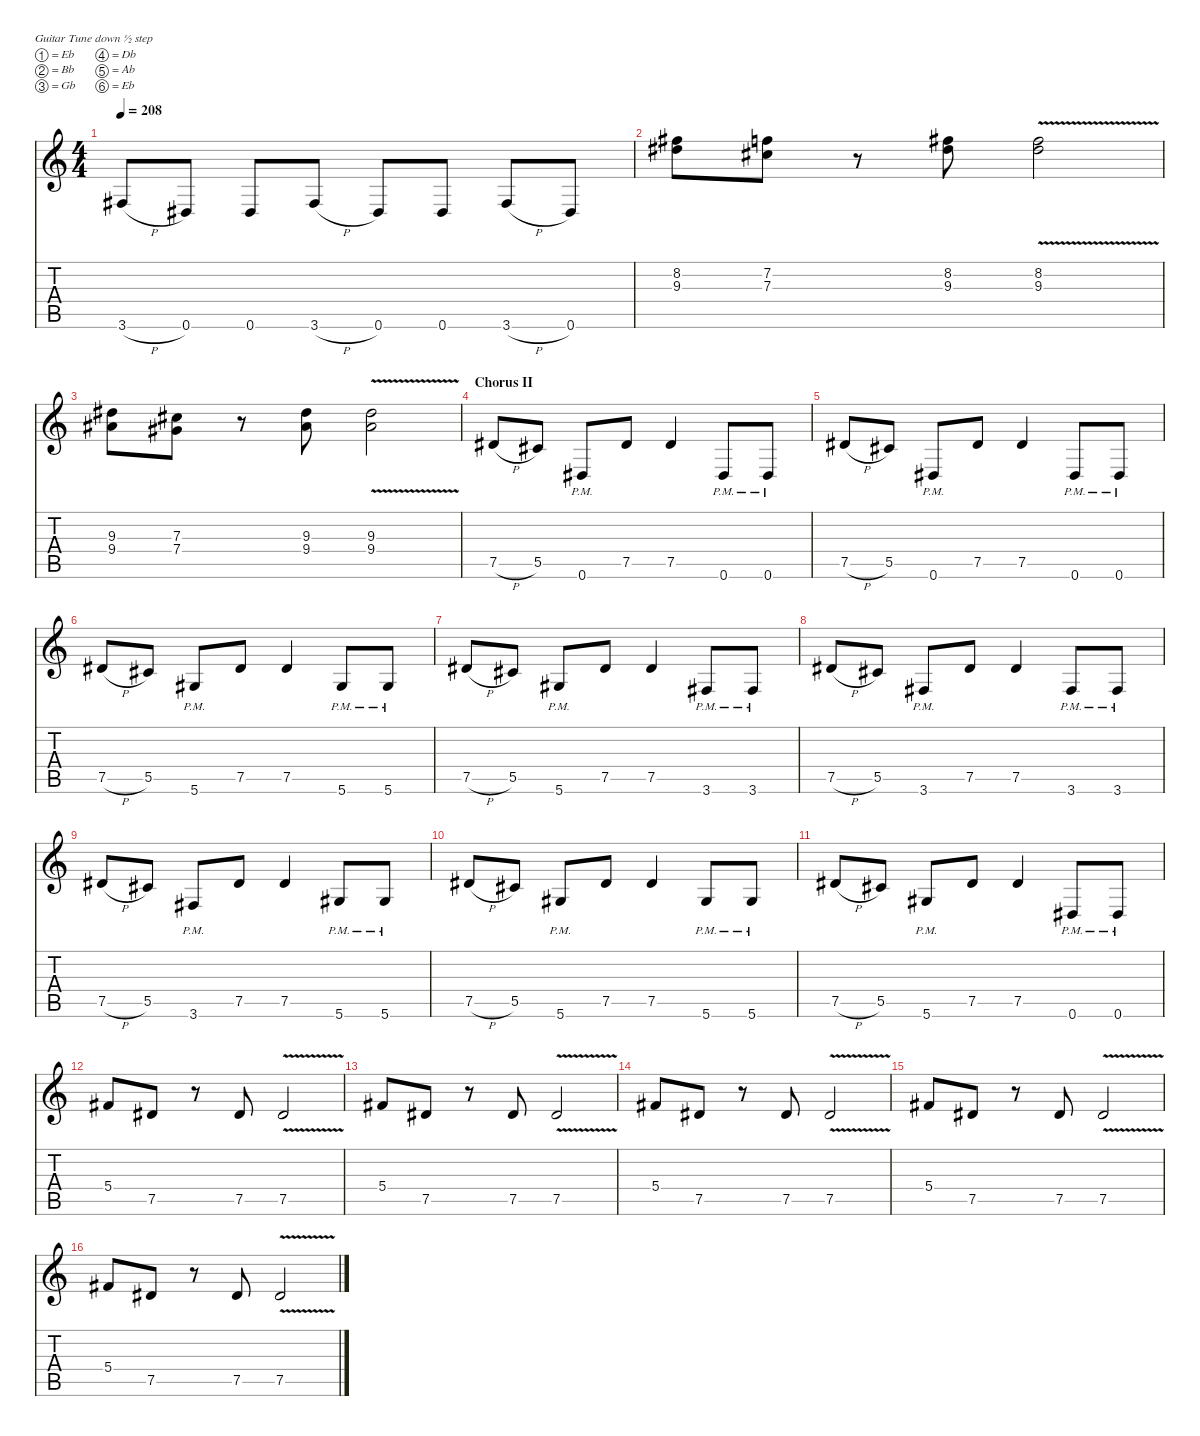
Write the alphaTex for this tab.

\defaultSystemsLayout 4
\hideDynamics
\bracketExtendMode nobrackets
\singleTrackTrackNamePolicy hidden
\multiTrackTrackNamePolicy hidden
\otherSystemsTrackNameOrientation horizontal
\track ("Rhythm Guitar 2 (Kirk)" "   ") {defaultSystemsLayout 4 multiBarRest instrument distortionguitar}
\staff {score tabs}
\tuning (Eb4 Bb3 Gb3 Db3 Ab2 Eb2)
\ts (4 4)
\tempo 208
\clef g2
\ks c
3.6{h acc #}.8{dy mf beam Up} 0.6{acc #}.8{beam Up} 0.6{acc #}.8{beam Up} 3.6{h acc #}.8{beam Up} 0.6{acc #}.8{beam Up} 0.6{acc #}.8{beam Up} 3.6{h acc #}.8{beam Up} 0.6{acc #}.8{beam Up} |
(8.2{acc #} 9.3{acc #}).8{beam Down} (7.2 7.3{acc #}).8{beam Down} r.8{beam Down} (8.2{acc #} 9.3{acc #}).8{beam Down} (8.2{v acc #} 9.3{v acc #}).2{beam Down} |
(9.3{acc #} 9.4{acc #}).8{beam Down} (7.3{acc #} 7.4{acc #}).8{beam Down} r.8{beam Down} (9.3{acc #} 9.4{acc #}).8{beam Down} (9.3{v acc #} 9.4{v acc #}).2{beam Down} |
\section ("" "Chorus II")
7.5{h acc #}.8{beam Up} 5.5{acc #}.8{beam Up} 0.6{pm acc #}.8{beam Up} 7.5{acc #}.8{beam Up} 7.5{acc #}.4{beam Up} 0.6{pm acc #}.8{beam Up} 0.6{pm acc #}.8{beam Up} |
7.5{h acc #}.8{beam Up} 5.5{acc #}.8{beam Up} 0.6{pm acc #}.8{beam Up} 7.5{acc #}.8{beam Up} 7.5{acc #}.4{beam Up} 0.6{pm acc #}.8{beam Up} 0.6{pm acc #}.8{beam Up} |
7.5{h acc #}.8{beam Up} 5.5{acc #}.8{beam Up} 5.6{pm acc #}.8{beam Up} 7.5{acc #}.8{beam Up} 7.5{acc #}.4{beam Up} 5.6{pm acc #}.8{beam Up} 5.6{pm acc #}.8{beam Up} |
7.5{h acc #}.8{beam Up} 5.5{acc #}.8{beam Up} 5.6{pm acc #}.8{beam Up} 7.5{acc #}.8{beam Up} 7.5{acc #}.4{beam Up} 3.6{pm acc #}.8{beam Up} 3.6{pm acc #}.8{beam Up} |
7.5{h acc #}.8{beam Up} 5.5{acc #}.8{beam Up} 3.6{pm acc #}.8{beam Up} 7.5{acc #}.8{beam Up} 7.5{acc #}.4{beam Up} 3.6{pm acc #}.8{beam Up} 3.6{pm acc #}.8{beam Up} |
7.5{h acc #}.8{beam Up} 5.5{acc #}.8{beam Up} 3.6{pm acc #}.8{beam Up} 7.5{acc #}.8{beam Up} 7.5{acc #}.4{beam Up} 5.6{pm acc #}.8{beam Up} 5.6{pm acc #}.8{beam Up} |
7.5{h acc #}.8{beam Up} 5.5{acc #}.8{beam Up} 5.6{pm acc #}.8{beam Up} 7.5{acc #}.8{beam Up} 7.5{acc #}.4{beam Up} 5.6{pm acc #}.8{beam Up} 5.6{pm acc #}.8{beam Up} |
7.5{h acc #}.8{beam Up} 5.5{acc #}.8{beam Up} 5.6{pm acc #}.8{beam Up} 7.5{acc #}.8{beam Up} 7.5{acc #}.4{beam Up} 0.6{pm acc #}.8{beam Up} 0.6{pm acc #}.8{beam Up} |
5.4{acc #}.8{beam Up} 7.5{acc #}.8{beam Up} r.8{beam Up} 7.5{acc #}.8{beam Up} 7.5{v acc #}.2{beam Up} |
5.4{acc #}.8{beam Up} 7.5{acc #}.8{beam Up} r.8{beam Up} 7.5{acc #}.8{beam Up} 7.5{v acc #}.2{beam Up} |
5.4{acc #}.8{beam Up} 7.5{acc #}.8{beam Up} r.8{beam Up} 7.5{acc #}.8{beam Up} 7.5{v acc #}.2{beam Up} |
5.4{acc #}.8{beam Up} 7.5{acc #}.8{beam Up} r.8{beam Up} 7.5{acc #}.8{beam Up} 7.5{v acc #}.2{beam Up} |
5.4{acc #}.8{beam Up} 7.5{acc #}.8{beam Up} r.8{beam Up} 7.5{acc #}.8{beam Up} 7.5{v acc #}.2{beam Up}
